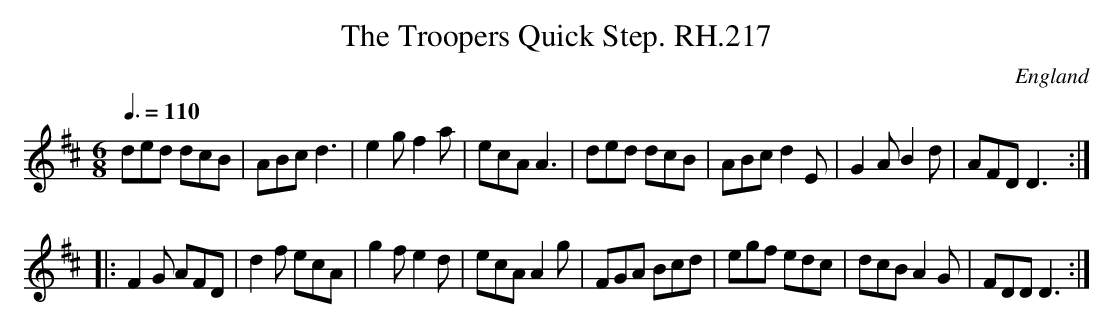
X:1
T:Troopers Quick Step. RH.217, The
O:England
M:6/8
L:1/8
Q:3/8=110
K:D
ded dcB|ABc d3|e2g f2a|ecA A3|\
ded dcB|ABc d2E|G2A B2d|AFD D3:|
|:F2G AFD|d2f ecA|g2f e2d|ecA A2g|\
FGA Bcd|egf edc|dcB A2G|FDD D3:|
